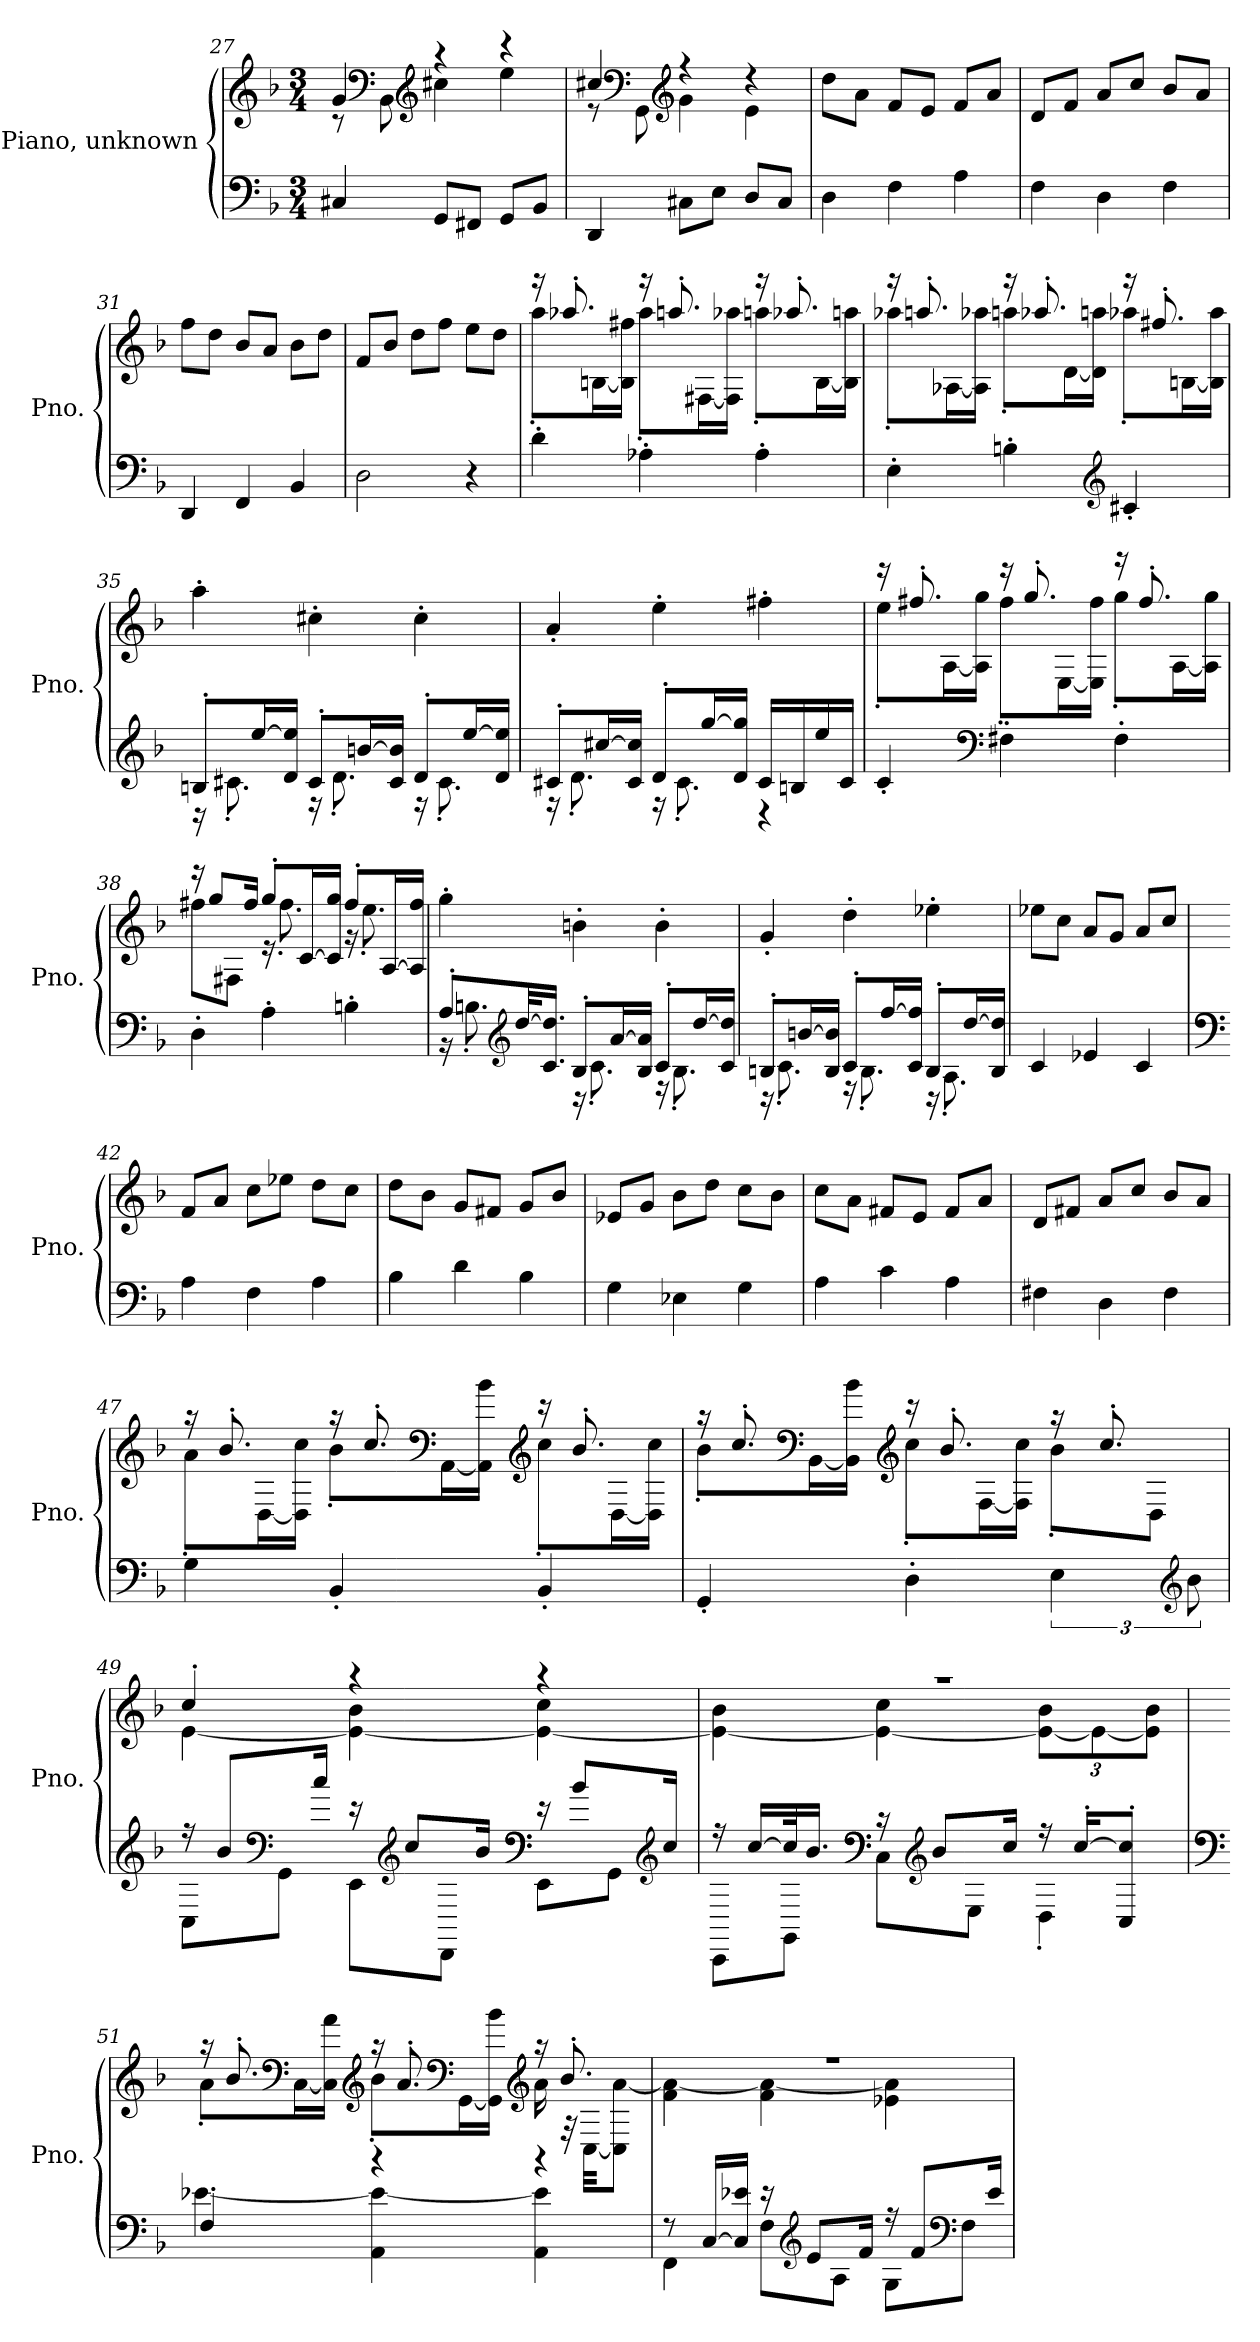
**kern	**kern
*part1	*part1
*staff2	*staff1
*I"Piano, unknown	*
*I'Pno.	*
*clefF4	*clefG2
*k[b-]	*k[b-]
*M3/4	*M3/4
=27	=27
*	*^
4C#X/	4g/	8r
*	*clefF4	*
.	.	8BB-\
*	*clefG2	*
8GG/L	4r	4cc#X\
8FF#X/J	.	.
8GG/L	4r	4ee\
8BB-/J	.	.
=28	=28	=28
4DD/	4cc#X/	8r
*	*clefF4	*
.	.	8GG\
*	*clefG2	*
8C#X\L	4r	4g\
8E\J	.	.
8D/L	4r	4e\
8C#/J	.	.
*	*v	*v
!!LO:LB:g=z
=29	=29
4D\	8dd\L
.	8a\J
4F\	8f/L
.	8e/J
4A\	8f/L
.	8a/J
=30	=30
4F\	8d/L
.	8f/J
4D\	8a/L
.	8cc/J
4F\	8b-/L
.	8a/J
=31	=31
4DD/	8ff\L
.	8dd\J
4FF/	8b-/L
.	8a/J
4BB-/	8b-\L
.	8dd\J
=32	=32
2D\	8f/L
.	8b-/J
.	8dd\L
.	8ff\J
4r	8ee\L
.	8dd\J
!!LO:LB:g=z
=33	=33
*	*^
4d'\	16r	8aa'\L
.	8.aa-X'/	.
.	.	[16Bn\L
.	.	16B\] 16ff#X\JJ
4A-X'\	16r	8aa-'\L
.	8.aan'/	.
.	.	[16F#X\L
.	.	16F#\] 16aa-X\JJ
4A-'\	16r	8aan'\L
.	8.aa-X'/	.
.	.	[16B\L
.	.	16B\] 16aan\JJ
=34	=34	=34
4E'\	16r	8aa-X'\L
.	8.aan'/	.
.	.	[16A-X\L
.	.	16A-\] 16aa-X\JJ
4Bn'\	16r	8aan'\L
.	8.aa-X'/	.
.	.	[16d\L
.	.	16d\] 16aan\JJ
*clefG2	*	*
4c#X'/	16r	8aa-X'\L
.	8.ff#X'/	.
.	.	[16Bn\L
.	.	16B\] 16aa-\JJ
*	*v	*v
!!LO:LB:g=z
=35	=35
*^	*
8Bn'/L	16r	4aa'\
.	8.c#X'\	.
[16ee/L	.	.
16d/ 16ee/]JJ	.	.
8c#'/L	16r	4cc#X'\
.	8.d'\	.
[16bn/L	.	.
16c#/ 16b/]JJ	.	.
8d'/L	16r	4cc#'\
.	8.c#'\	.
[16ee/L	.	.
16d/ 16ee/]JJ	.	.
=36	=36	=36
8c#X'/L	16r	4a'/
.	8.d'\	.
[16cc#X/L	.	.
16c#/ 16cc#/]JJ	.	.
8d'/L	16r	4ee'\
.	8.c#'\	.
[16gg/L	.	.
16d/ 16gg/]JJ	.	.
16c#/LL	4r	4ff#X'\
16Bn/	.	.
16ee/	.	.
16c#/JJ	.	.
*v	*v	*
!!LO:LB:g=z
=37	=37
*	*^
4c'/	16r	8ee'\L
.	8.ff#X'/	.
.	.	[16A\L
.	.	16A\] 16gg\JJ
*clefF4	*	*
4F#X'\	16r	8ff#'\L
.	8.gg'/	.
.	.	[16E\L
.	.	16E\] 16ff#\JJ
4F#'\	16r	8gg'\L
.	8.ff#'/	.
.	.	[16A\L
.	.	16A\] 16gg\JJ
=38	=38	=38
4D'\	16r	8ff#X\L
.	8gg/L	.
.	.	8F#X\J
.	16ff#/Jk	.
4A'\	8gg'/L	16r
.	.	8.ff#'\
.	[16c/L	.
.	16c/] 16gg/JJ	.
4Bn'\	8ff#'/L	16r
.	.	8.ee'\
.	[16A/L	.
.	16A/] 16ff#/JJ	.
*	*v	*v
!!LO:PB:g=z
=39	=39
*^	*
8A'/L	16r	4gg'\
.	8.Bn'\	.
*clefG2	*	*
[32dd/KL	.	.
16.c/ 16.dd/]JJ	.	.
8B'/L	16r	4bn'\
.	8.c'\	.
[16a/L	.	.
16B/ 16a/]JJ	.	.
8c'/L	16r	4b'\
.	8.B'\	.
[16dd/L	.	.
16c/ 16dd/]JJ	.	.
=40	=40	=40
8Bn'/L	16r	4g'/
.	8.c'\	.
[16bn/L	.	.
16B/ 16b/]JJ	.	.
8c'/L	16r	4dd'\
.	8.B'\	.
[16ff/L	.	.
16c/ 16ff/]JJ	.	.
8B'/L	16r	4ee-X'\
.	8.A'\	.
[16dd/L	.	.
16B/ 16dd/]JJ	.	.
*v	*v	*
=41	=41
4c/	8ee-X\L
.	8cc\J
4e-X/	8a/L
.	8g/J
4c/	8a/L
.	8cc/J
!!LO:LB:g=z
=42	=42
*clefF4	*
4A\	8f/L
.	8a/J
4F\	8cc\L
.	8ee-X\J
4A\	8dd\L
.	8cc\J
=43	=43
4B-\	8dd\L
.	8b-\J
4d\	8g/L
.	8f#X/J
4B-\	8g/L
.	8b-/J
=44	=44
4G\	8e-X/L
.	8g/J
4E-X\	8b-\L
.	8dd\J
4G\	8cc\L
.	8b-\J
=45	=45
4A\	8cc\L
.	8a\J
4c\	8f#X/L
.	8e/J
4A\	8f#/L
.	8a/J
=46	=46
4F#X\	8d/L
.	8f#X/J
4D\	8a/L
.	8cc/J
4F#\	8b-/L
.	8a/J
!!LO:LB:g=z
=47	=47
*	*^
4G\	16r	8a'\L
.	8.b-'/	.
.	.	[16D\L
.	.	16D\] 16cc\JJ
4BB-'/	16r	8b-'\L
.	8.cc'/	.
*	*clefF4	*
.	.	[16AA\L
.	.	16AA\] 16b-\JJ
*	*clefG2	*
4BB-'/	16r	8cc'\L
.	8.b-'/	.
.	.	[16D\L
.	.	16D\] 16cc\JJ
=48	=48	=48
4GG'/	16r	8b-'\L
.	8.cc'/	.
*	*clefF4	*
.	.	[16BB-\L
.	.	16BB-\] 16b-\JJ
*	*clefG2	*
4D'\	16r	8cc'\L
.	8.b-'/	.
.	.	[16F\L
.	.	16F\] 16cc\JJ
6E\	16r	8b-'\L
.	8.cc'/	.
.	.	8D\J
*clefG2	*	*
12b-\	.	.
!!LO:LB:g=z	!!
=49	=49	=49
*^	*	*
16r	8C\L	4cc'/	[4e\
8b-/L	.	.	.
*clefF4	*	*	*
.	8GG\J	.	.
16cc/Jk	.	.	.
16r	8EE\L	4r	4e\_ 4b-\
*clefG2	*	*	*
8cc/L	.	.	.
.	8DD\J	.	.
16b-/Jk	.	.	.
*clefF4	*	*	*
16r	8EE\L	4r	4e\_ 4cc\
8b-/L	.	.	.
.	8GG\J	.	.
*clefG2	*	*	*
16cc/Jk	.	.	.
=50	=50	=50	=50
16r	8CC\L	2.r	4e\_ 4b-\
[16cc/LL	.	.	.
32cc/K]	8GG\J	.	.
16.b-/JJ	.	.	.
*clefF4	*	*	*
16r	8C\L	.	4e\_ 4cc\
*clefG2	*	*	*
8b-/L	.	.	.
.	8E\J	.	.
16cc/Jk	.	.	.
*	*	*	*Xbrackettup
16r	4D'\	.	12e\_ 12b-\L
[16cc'/KL	.	.	.
.	.	.	12e\_
8C/' 8cc/]'J	.	.	.
.	.	.	12e\] 12b-\J
!!LO:LB:g=z	!!
=51	=51	=51	=51
*clefF4	*	*	*
4F'/	[4e-X\	16r	8a'\L
.	.	8.b-'/	.
*	*	*clefF4	*
.	.	.	[16C\L
.	.	.	16C\] 16a\JJ
*	*	*clefG2	*
4r	4AA\ 4e-\_	16r	8b-'\L
.	.	8.a'/	.
*	*	*clefF4	*
.	.	.	[16GG\L
.	.	.	16GG\] 16b-\JJ
*	*	*clefG2	*
4r	4AA\ 4e-\]	16r	16a\
.	.	8.b-'/	32r
.	.	.	[32C\KKL
.	.	.	8C\] [8a\J
=52	=52	=52	=52
8r	4FF\	2.r	4f\ 4a\_
[16C/LL	.	.	.
16C/] 16e-X/JJ	.	.	.
16r	8F\L	.	4f\ 4a\_
*clefG2	*	*	*
8e-/L	.	.	.
.	8A\J	.	.
16f/Jk	.	.	.
16r	8G\L	.	4e-X\ 4a\]
8f/L	.	.	.
*clefF4	*	*	*
.	8F\J	.	.
16e-/Jk	.	.	.
*v	*v	*	*
*	*v	*v
=	=
*-	*-
